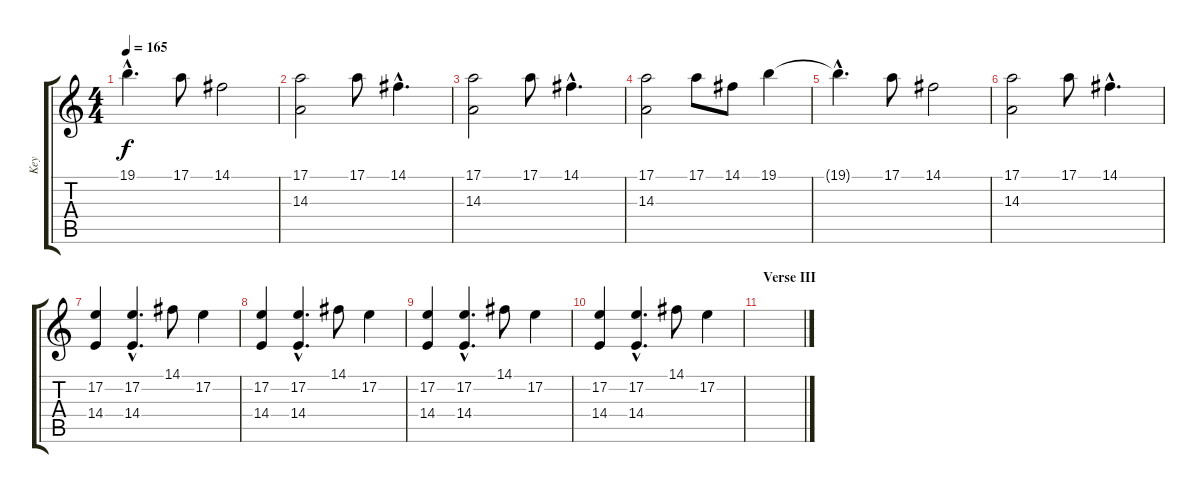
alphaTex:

\track ("Key" "Key") {instrument acousticgrandpiano}
\staff {score tabs}
\tuning (E4 B3 G3 D3 A2 E2) {hide}
\ts (4 4)
\tempo 165
\clef g2
\ks c
19.1{hac t}.4{d dy f} 17.1.8 14.1.2 |
(17.1 14.3).2 17.1.8 14.1{hac}.4{d} |
(17.1 14.3).2 17.1.8 14.1{hac}.4{d} |
(17.1 14.3).2 17.1.8 14.1.8 19.1.4 |
19.1{hac t}.4{d} 17.1.8 14.1.2 |
(17.1 14.3).2 17.1.8 14.1{hac}.4{d} |
(17.2 14.4).4 (17.2{hac} 14.4{hac}).4{d} 14.1.8 17.2.4 |
(17.2 14.4).4 (17.2{hac} 14.4{hac}).4{d} 14.1.8 17.2.4 |
(17.2 14.4).4 (17.2{hac} 14.4{hac}).4{d} 14.1.8 17.2.4 |
(17.2 14.4).4 (17.2{hac} 14.4{hac}).4{d} 14.1.8 17.2.4 |
\section ("" "Verse III")
